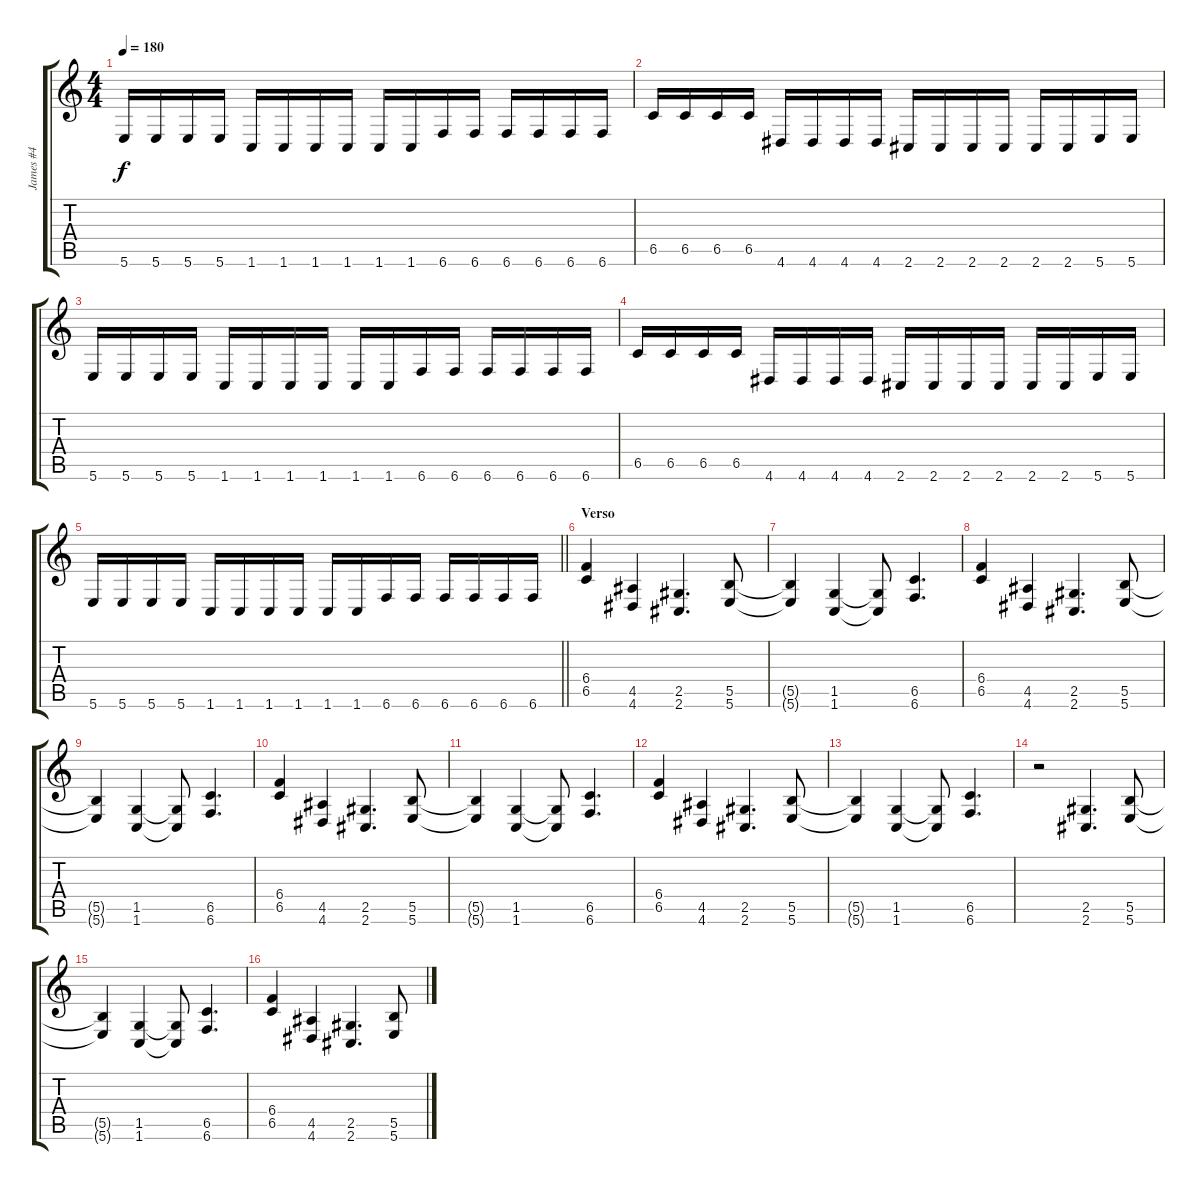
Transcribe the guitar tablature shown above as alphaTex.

\track ("James #4" "James #4") {instrument distortionguitar}
\staff {score tabs}
\tuning (Db4 Ab3 E3 B2 Gb2 B1) {hide}
\ts (4 4)
\tempo 180
\clef g2
\ks c
5.6.16{dy f} 5.6.16 5.6.16 5.6.16 1.6.16 1.6.16 1.6.16 1.6.16 1.6.16 1.6.16 6.6.16 6.6.16 6.6.16 6.6.16 6.6.16 6.6.16 |
6.5.16 6.5.16 6.5.16 6.5.16 4.6.16 4.6.16 4.6.16 4.6.16 2.6.16 2.6.16 2.6.16 2.6.16 2.6.16 2.6.16 5.6.16 5.6.16 |
5.6.16 5.6.16 5.6.16 5.6.16 1.6.16 1.6.16 1.6.16 1.6.16 1.6.16 1.6.16 6.6.16 6.6.16 6.6.16 6.6.16 6.6.16 6.6.16 |
6.5.16 6.5.16 6.5.16 6.5.16 4.6.16 4.6.16 4.6.16 4.6.16 2.6.16 2.6.16 2.6.16 2.6.16 2.6.16 2.6.16 5.6.16 5.6.16 |
\barLineRight lightlight
5.6.16 5.6.16 5.6.16 5.6.16 1.6.16 1.6.16 1.6.16 1.6.16 1.6.16 1.6.16 6.6.16 6.6.16 6.6.16 6.6.16 6.6.16 6.6.16 |
\section ("" "Verso")
(6.4 6.5).4 (4.5 4.6).4 (2.5 2.6).4{d} (5.5 5.6).8 |
(5.5{t} 5.6{t}).4 (1.5 1.6).4 (1.5{t} 1.6{t}).8 (6.5 6.6).4{d} |
(6.4 6.5).4 (4.5 4.6).4 (2.5 2.6).4{d} (5.5 5.6).8 |
(5.5{t} 5.6{t}).4 (1.5 1.6).4 (1.5{t} 1.6{t}).8 (6.5 6.6).4{d} |
(6.4 6.5).4 (4.5 4.6).4 (2.5 2.6).4{d} (5.5 5.6).8 |
(5.5{t} 5.6{t}).4 (1.5 1.6).4 (1.5{t} 1.6{t}).8 (6.5 6.6).4{d} |
(6.4 6.5).4 (4.5 4.6).4 (2.5 2.6).4{d} (5.5 5.6).8 |
(5.5{t} 5.6{t}).4 (1.5 1.6).4 (1.5{t} 1.6{t}).8 (6.5 6.6).4{d} |
r.2 (2.5 2.6).4{d} (5.5 5.6).8 |
(5.5{t} 5.6{t}).4 (1.5 1.6).4 (1.5{t} 1.6{t}).8 (6.5 6.6).4{d} |
(6.4 6.5).4 (4.5 4.6).4 (2.5 2.6).4{d} (5.5 5.6).8
